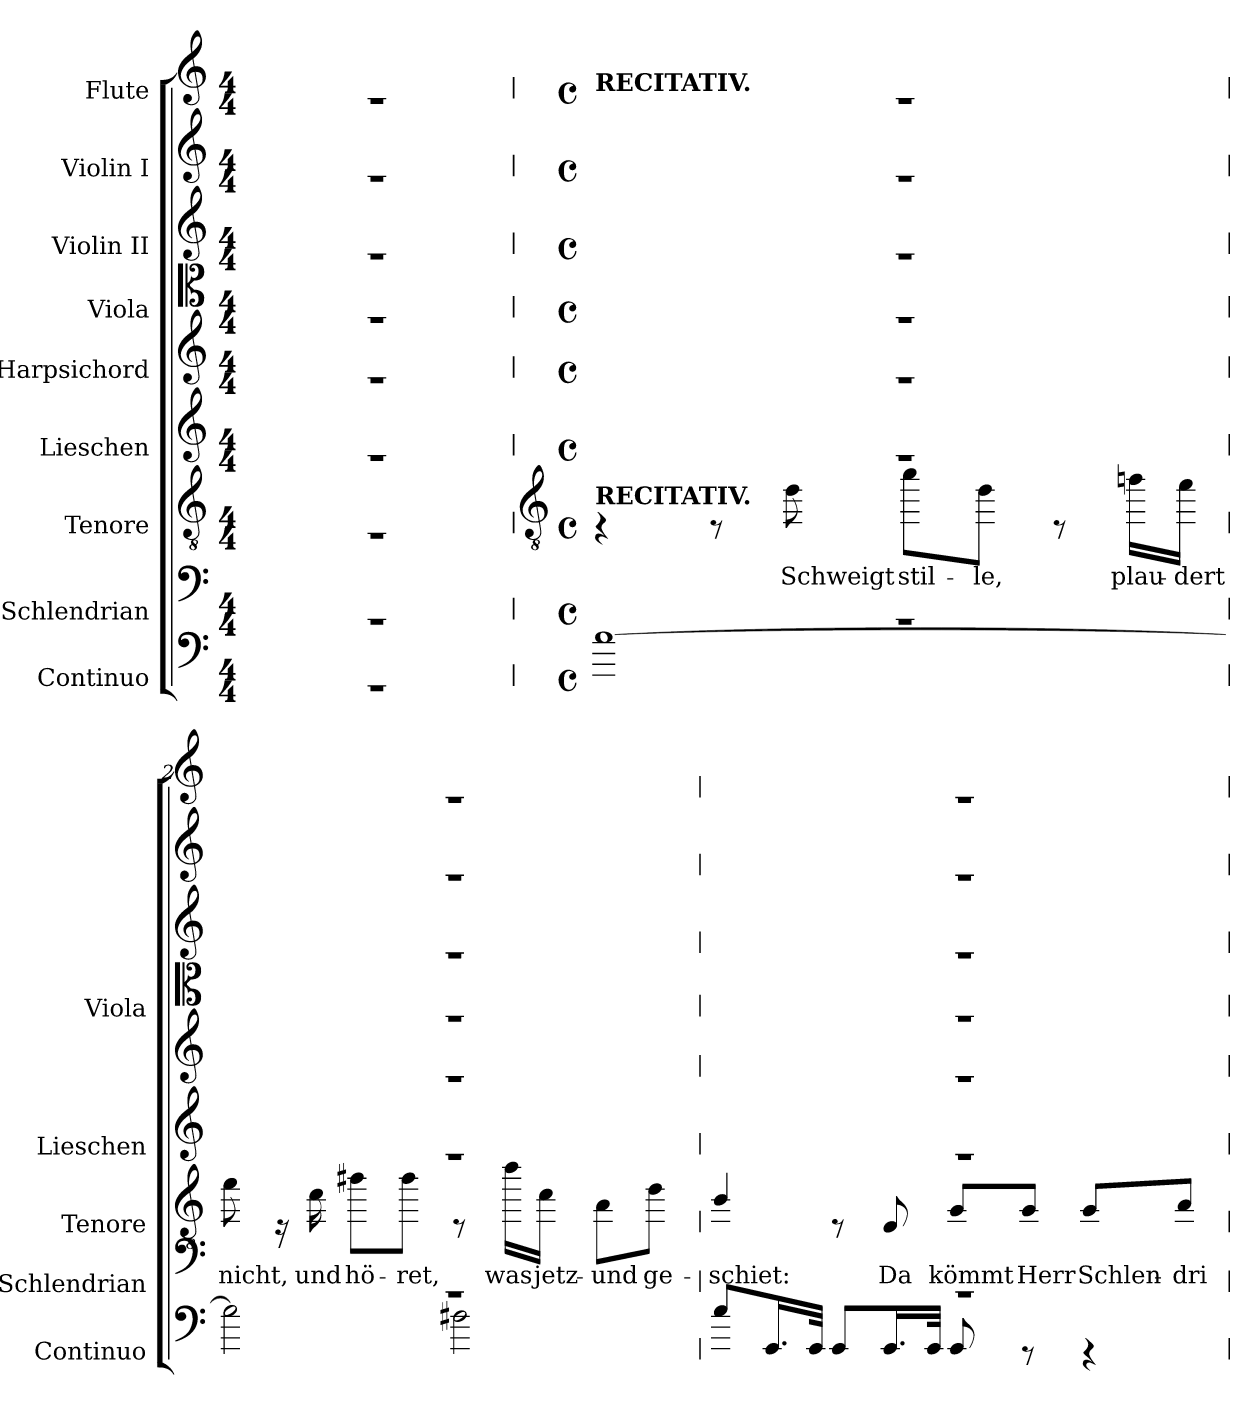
**kern	**kern	**kern	**text	**kern	**kern	**kern	**kern	**kern	**kern
*part9	*part8	*part7	*part7	*part6	*part5	*part4	*part3	*part2	*part1
*staff9	*staff8	*staff7	*staff7	*staff6	*staff5	*staff4	*staff3	*staff2	*staff1
*I"Continuo	*I"Schlendrian	*I"Tenore	*	*I"Lieschen	*I"Harpsichord	*I"Viola	*I"Violin II	*I"Violin I	*I"Flute
*I'Continuo	*I'Schlendrian	*I'Tenore	*	*I'Lieschen	*	*I'Viola	*	*	*
!!LO:PB:g=z
*stria0	*stria0	*stria0	*	*stria0	*stria0	*stria0	*stria0	*stria0	*stria0
*clefF4	*clefF4	*clefGv2	*	*clefG2	*clefG2	*clefC3	*clefG2	*clefG2	*clefG2
*	*	*ITrd7c12	*	*	*	*	*	*	*
*k[]	*k[]	*k[]	*	*k[]	*k[]	*k[]	*k[]	*k[]	*k[]
*C:	*C:	*C:	*	*C:	*C:	*C:	*C:	*C:	*C:
*M4/4	*M4/4	*M4/4	*	*M4/4	*M4/4	*M4/4	*M4/4	*M4/4	*M4/4
=1	=1	=1	=1	=1	=1	=1	=1	=1	=1
1r	1r	1r	.	1r	1r	1r	1r	1r	1r
!!LO:PB:g=z
=1	=1	=1	=1	=1	=1	=1	=1	=1	=1
*	*	*clefGv2	*	*	*	*	*	*	*
*M4/4	*M4/4	*M4/4	*	*M4/4	*M4/4	*M4/4	*M4/4	*M4/4	*M4/4
*met(c)	*met(c)	*met(c)	*	*met(c)	*met(c)	*met(c)	*met(c)	*met(c)	*met(c)
!	!	!	!	!	!	!	!	!	!LO:TX:a:B:t=RECITATIV.
!	!	!LO:TX:a:B:t=RECITATIV.	!	!	!	!	!	!	!
[1Gi	1r	4r	.	1r	1r	1r	1r	1r	1r
.	.	8r	.	.	.	.	.	.	.
!	!	!	!LO:LY:b:color=#000000	!	!	!	!	!	!
.	.	8Di\	Schweigt	.	.	.	.	.	.
!	!	!	!LO:LY:b:color=#000000	!	!	!	!	!	!
.	.	8Gi\L	stil-	.	.	.	.	.	.
!	!	!	!LO:LY:b:color=#000000	!	!	!	!	!	!
.	.	8Di\J	-le,	.	.	.	.	.	.
.	.	8r	.	.	.	.	.	.	.
!	!	!	!LO:LY:b:color=#000000	!	!	!	!	!	!
.	.	16Fni\LL	plau-	.	.	.	.	.	.
!	!	!	!LO:LY:b:color=#000000	!	!	!	!	!	!
.	.	16Ei\JJ	-dert	.	.	.	.	.	.
=2	=2	=2	=2	=2	=2	=2	=2	=2	=2
!	!	!	!LO:LY:b:color=#000000	!	!	!	!	!	!
2Gi\]	1r	8Ei\	nicht,	1r	1r	1r	1r	1r	1r
.	.	16r	.	.	.	.	.	.	.
!	!	!	!LO:LY:b:color=#000000	!	!	!	!	!	!
.	.	16Ci\	und	.	.	.	.	.	.
!	!	!	!LO:LY:b:color=#000000	!	!	!	!	!	!
.	.	8F#Xi\L	hö-	.	.	.	.	.	.
!	!	!	!LO:LY:b:color=#000000	!	!	!	!	!	!
.	.	8F#i\J	-ret,	.	.	.	.	.	.
2F#i\	.	8r	.	.	.	.	.	.	.
!	!	!	!LO:LY:b:color=#000000	!	!	!	!	!	!
.	.	16Ai\LL	was	.	.	.	.	.	.
!	!	!	!LO:LY:b:color=#000000	!	!	!	!	!	!
.	.	16Ci\JJ	jetz-	.	.	.	.	.	.
!	!	!	!LO:LY:b:color=#000000	!	!	!	!	!	!
.	.	8AAi\L	-und	.	.	.	.	.	.
!	!	!	!LO:LY:b:color=#000000	!	!	!	!	!	!
.	.	8Di\J	ge-	.	.	.	.	.	.
=3	=3	=3	=3	=3	=3	=3	=3	=3	=3
!	!	!	!LO:LY:b:color=#000000	!	!	!	!	!	!
8Gi/L	1r	4BBi/	-schiet:	1r	1r	1r	1r	1r	1r
16.GGi/L	.	.	.	.	.	.	.	.	.
32GGi/JJk	.	.	.	.	.	.	.	.	.
8GGi/L	.	8r	.	.	.	.	.	.	.
!	!	!	!LO:LY:b:color=#000000	!	!	!	!	!	!
16.GGi/L	.	8DDi/	Da	.	.	.	.	.	.
32GGi/JJk	.	.	.	.	.	.	.	.	.
!	!	!	!LO:LY:b:color=#000000	!	!	!	!	!	!
8GGi/	.	8GGi/L	kömmt	.	.	.	.	.	.
!	!	!	!LO:LY:b:color=#000000	!	!	!	!	!	!
8r	.	8GGi/J	Herr	.	.	.	.	.	.
!	!	!	!LO:LY:b:color=#000000	!	!	!	!	!	!
4r	.	8GGi/L	Schlen-	.	.	.	.	.	.
!	!	!	!LO:LY:b:color=#000000	!	!	!	!	!	!
.	.	8AAi/J	-dri-	.	.	.	.	.	.
=	=	=	=	=	=	=	=	=	=
*-	*-	*-	*-	*-	*-	*-	*-	*-	*-
